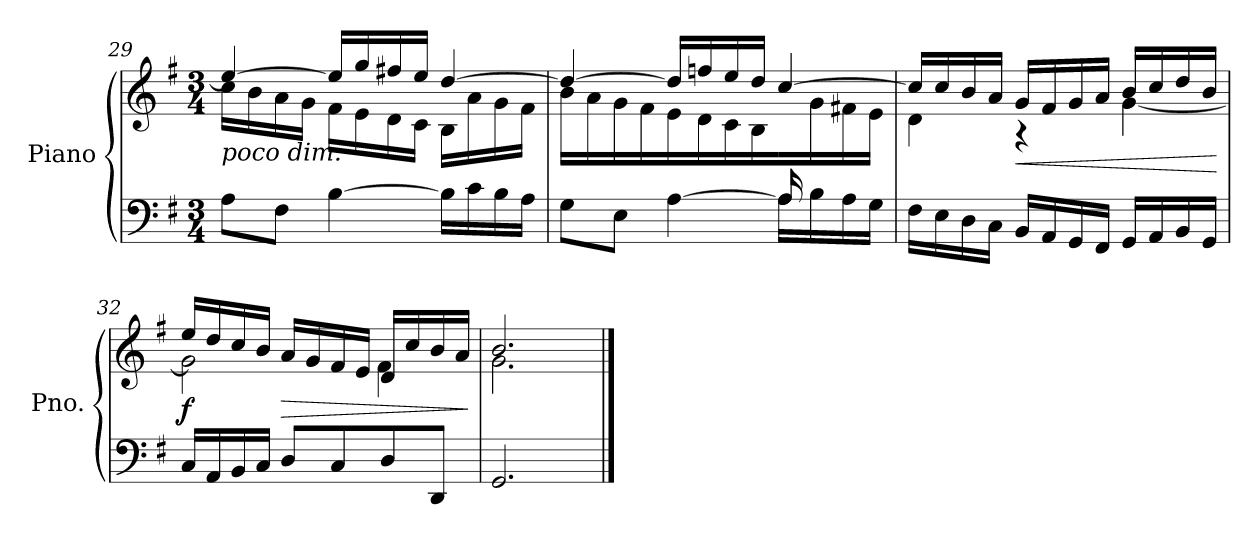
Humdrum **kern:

**kern	**kern	**dynam
*part1	*part1	*part1
*staff2	*staff1	*staff1/2
*I"Piano	*	*
*I'Pno.	*	*
*clefF4	*clefG2	*
*k[f#]	*k[f#]	*
*M3/4	*M3/4	*
=29	=29	=29
*	*^	*
!	!LO:TX:b:i:t=poco dim.	!	!
8A\L	4ee/_	16cc\LL	.
.	.	16b\	.
8F#\J	.	16a\	.
.	.	16g\JJ	.
[4B\	16ee/LL]	16f#\LL	.
.	16gg/	16e\	.
.	16ff#X/	16d\	.
.	16ee/JJ	16c\JJ	.
16B\LL]	[4dd/	16B\LL	.
16c\	.	16a\	.
16B\	.	16g\	.
16A\JJ	.	16f#\JJ	.
=30	=30	=30	=30
*^	*	*	*
2ryy	8G\L	4dd/_	16b\LL	.
.	.	.	16a\	.
.	8E\J	.	16g\	.
.	.	.	16f#\JJ	.
.	[4A\	16dd/LL]	16e\LL	.
.	.	16ffn/	16d\	.
.	.	16ee/	16c\	.
.	.	16dd/JJ	16B\JJ	.
16A/LL	16A\LL]	[4cc/	16ryy	.
8.ryy	16B\	.	16g\	.
.	16A\	.	16f#X\	.
.	16G\JJ	.	16e\JJ	.
*v	*v	*	*	*
!!LO:LB:g=z	!!
=31	=31	=31	=31
16F#\LL	16cc/LL]	4d\	.
16E\	16cc/	.	.
16D\	16b/	.	.
16C\JJ	16a/JJ	.	.
!	!	!	!LO:HP:b
16BB/LL	16g/LL	4r	<
16AA/	16f#/	.	.
16GG/	16g/	.	.
16FF#/JJ	16a/JJ	.	.
16GG/LL	16b/LL	[4g\	.
16AA/	16cc/	.	.
16BB/	16dd/	.	.
16GG/JJ	16b/JJ	.	.
*	*v	*v	*
.	.	[
=32	=32	=32
*	*^	*
!	!	!	!LO:DY:b
16C/LL	16ee/LL	2g\]	f
16AA/	16dd/	.	.
16BB/	16cc/	.	.
16C/JJ	16b/JJ	.	.
!	!	!	!LO:HP:b
8D/L	16a/LL	.	>
.	16g/	.	.
8C/	16f#/	.	.
.	16e/JJ	.	.
8D/	16d/LL	4f#\	.
.	16cc/	.	.
8DD/J	16b/	.	.
.	16a/JJ	.	.
*	*v	*v	*
.	.	]
=33	=33	=33
*	*^	*
2.GG/	2.b/	2.g\	.
*	*v	*v	*
==	==	==
*-	*-	*-
